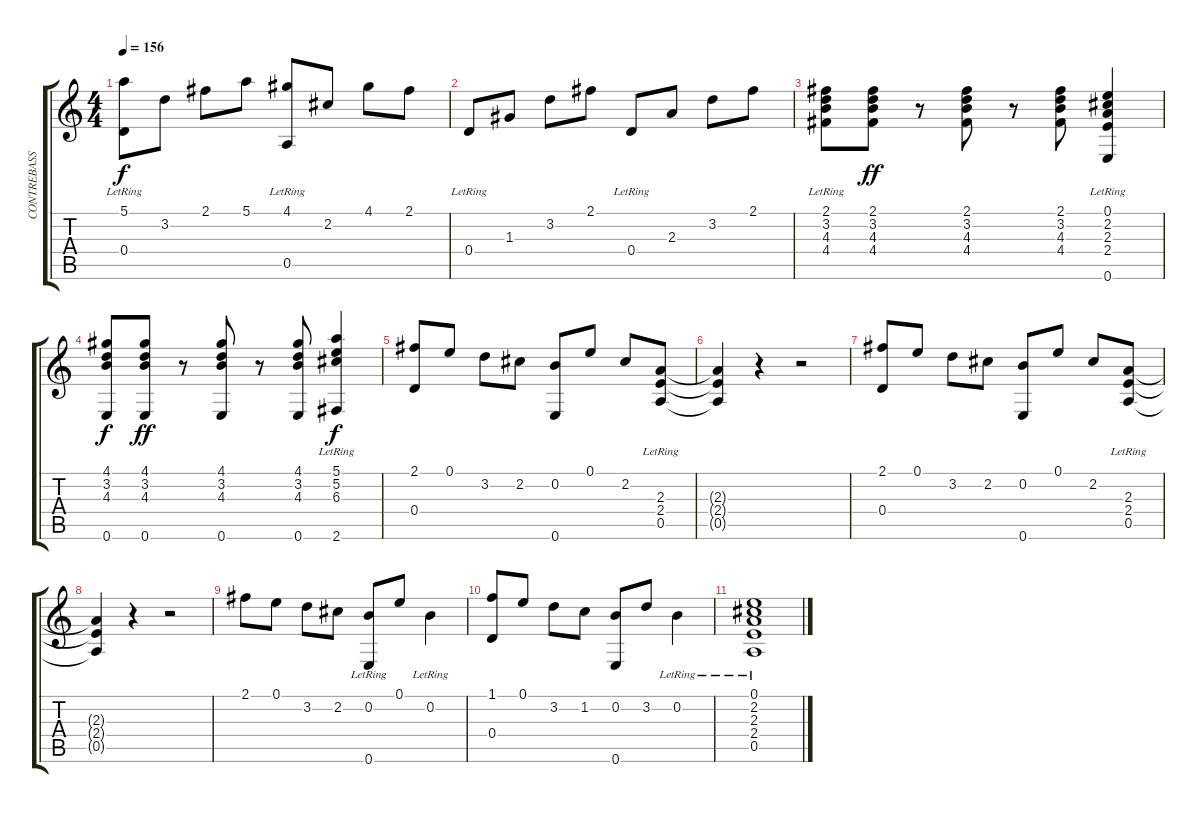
\track ("CONTREBASSE" "CONTREBASS") {instrument contrabass}
\staff {score tabs}
\tuning (E4 B3 G3 D3 A2 E2) {hide}
\ts (4 4)
\tempo 156
\clef g2
\ks c
(5.1 0.4{lr}).8{dy f} 3.2.8 2.1.8 5.1.8 (4.1 0.5{lr}).8 2.2.8 4.1.8 2.1.8 |
0.4{lr}.8 1.3.8 3.2.8 2.1.8 0.4{lr}.8 2.3.8 3.2.8 2.1.8 |
(2.1 3.2 4.3 4.4{lr}).8 (2.1 3.2 4.3 4.4).8{dy ff} r.8 (2.1 3.2 4.3 4.4).8 r.8 (2.1 3.2 4.3 4.4).8 (0.1 2.2 2.3 2.4 0.6{lr}).4 |
(4.1 3.2 4.3 0.6).8{dy f} (4.1 3.2 4.3 0.6).8{dy ff} r.8 (4.1 3.2 4.3 0.6).8 r.8 (4.1 3.2 4.3 0.6).8 (5.1 5.2 6.3 2.6{lr}).4{dy f} |
(2.1 0.4).8 0.1.8 3.2.8 2.2.8 (0.2 0.6).8 0.1.8 2.2.8 (2.3{lr} 2.4{lr} 0.5{lr}).8 |
(2.3{t} 2.4{t} 0.5{t}).4 r.4 r.2 |
(2.1 0.4).8 0.1.8 3.2.8 2.2.8 (0.2 0.6).8 0.1.8 2.2.8 (2.3{lr} 2.4{lr} 0.5{lr}).8 |
(2.3{t} 2.4{t} 0.5{t}).4 r.4 r.2 |
2.1.8 0.1.8 3.2.8 2.2.8 (0.2 0.6{lr}).8 0.1.8 0.2{lr}.4 |
(1.1 0.4).8 0.1.8 3.2.8 1.2.8 (0.2 0.6).8 3.2.8 0.2{lr}.4 |
(0.1{lr} 2.2{lr} 2.3{lr} 2.4{lr} 0.5{lr}).1
